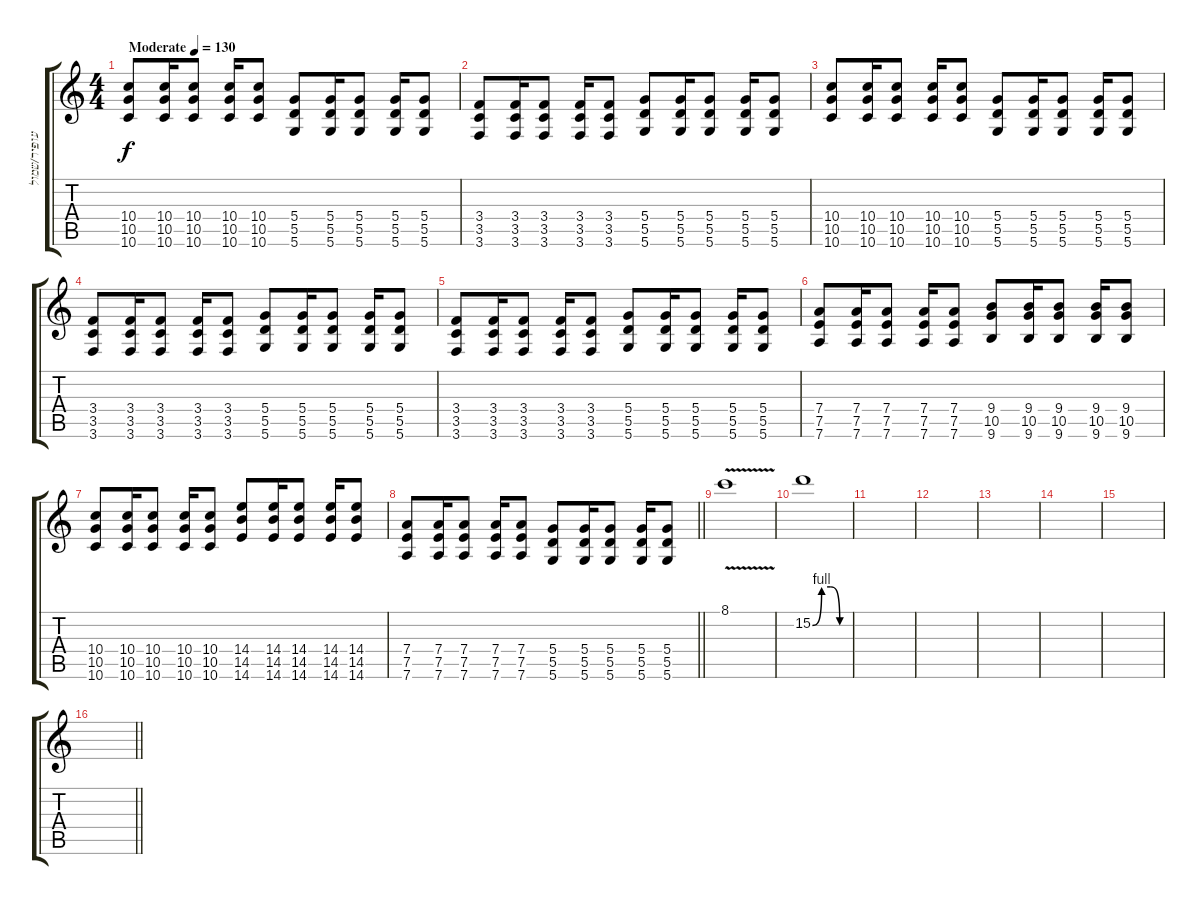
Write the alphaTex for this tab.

\track ("עופיר/שמוליק" "עופיר/שמול") {instrument distortionguitar}
\staff {score tabs}
\tuning (E4 B3 G3 D3 A2 D2) {hide}
\ts (4 4)
\tempo (130 "Moderate")
\clef g2
\ks c
(10.4 10.5 10.6).8{dy f instrument distortionguitar} (10.4 10.5 10.6).16 (10.4 10.5 10.6).8 (10.4 10.5 10.6).16 (10.4 10.5 10.6).8 (5.4 5.5 5.6).8 (5.4 5.5 5.6).16 (5.4 5.5 5.6).8 (5.4 5.5 5.6).16 (5.4 5.5 5.6).8 |
(3.4 3.5 3.6).8 (3.4 3.5 3.6).16 (3.4 3.5 3.6).8 (3.4 3.5 3.6).16 (3.4 3.5 3.6).8 (5.4 5.5 5.6).8 (5.4 5.5 5.6).16 (5.4 5.5 5.6).8 (5.4 5.5 5.6).16 (5.4 5.5 5.6).8 |
(10.4 10.5 10.6).8 (10.4 10.5 10.6).16 (10.4 10.5 10.6).8 (10.4 10.5 10.6).16 (10.4 10.5 10.6).8 (5.4 5.5 5.6).8 (5.4 5.5 5.6).16 (5.4 5.5 5.6).8 (5.4 5.5 5.6).16 (5.4 5.5 5.6).8 |
(3.4 3.5 3.6).8 (3.4 3.5 3.6).16 (3.4 3.5 3.6).8 (3.4 3.5 3.6).16 (3.4 3.5 3.6).8 (5.4 5.5 5.6).8 (5.4 5.5 5.6).16 (5.4 5.5 5.6).8 (5.4 5.5 5.6).16 (5.4 5.5 5.6).8 |
(3.4 3.5 3.6).8 (3.4 3.5 3.6).16 (3.4 3.5 3.6).8 (3.4 3.5 3.6).16 (3.4 3.5 3.6).8 (5.4 5.5 5.6).8 (5.4 5.5 5.6).16 (5.4 5.5 5.6).8 (5.4 5.5 5.6).16 (5.4 5.5 5.6).8 |
(7.4 7.5 7.6).8 (7.4 7.5 7.6).16 (7.4 7.5 7.6).8 (7.4 7.5 7.6).16 (7.4 7.5 7.6).8 (9.4 10.5 9.6).8 (9.4 10.5 9.6).16 (9.4 10.5 9.6).8 (9.4 10.5 9.6).16 (9.4 10.5 9.6).8 |
(10.4 10.5 10.6).8 (10.4 10.5 10.6).16 (10.4 10.5 10.6).8 (10.4 10.5 10.6).16 (10.4 10.5 10.6).8 (14.4 14.5 14.6).8 (14.4 14.5 14.6).16 (14.4 14.5 14.6).8 (14.4 14.5 14.6).16 (14.4 14.5 14.6).8 |
\barLineRight lightlight
(7.4 7.5 7.6).8 (7.4 7.5 7.6).16 (7.4 7.5 7.6).8 (7.4 7.5 7.6).16 (7.4 7.5 7.6).8 (5.4 5.5 5.6).8 (5.4 5.5 5.6).16 (5.4 5.5 5.6).8 (5.4 5.5 5.6).16 (5.4 5.5 5.6).8 |
8.1{v}.1{balance 0} |
15.2{be (custom 0 0 15 4 30 4 45 0 60 0)}.1 |
|
|
|
|
|
\barLineRight lightlight
